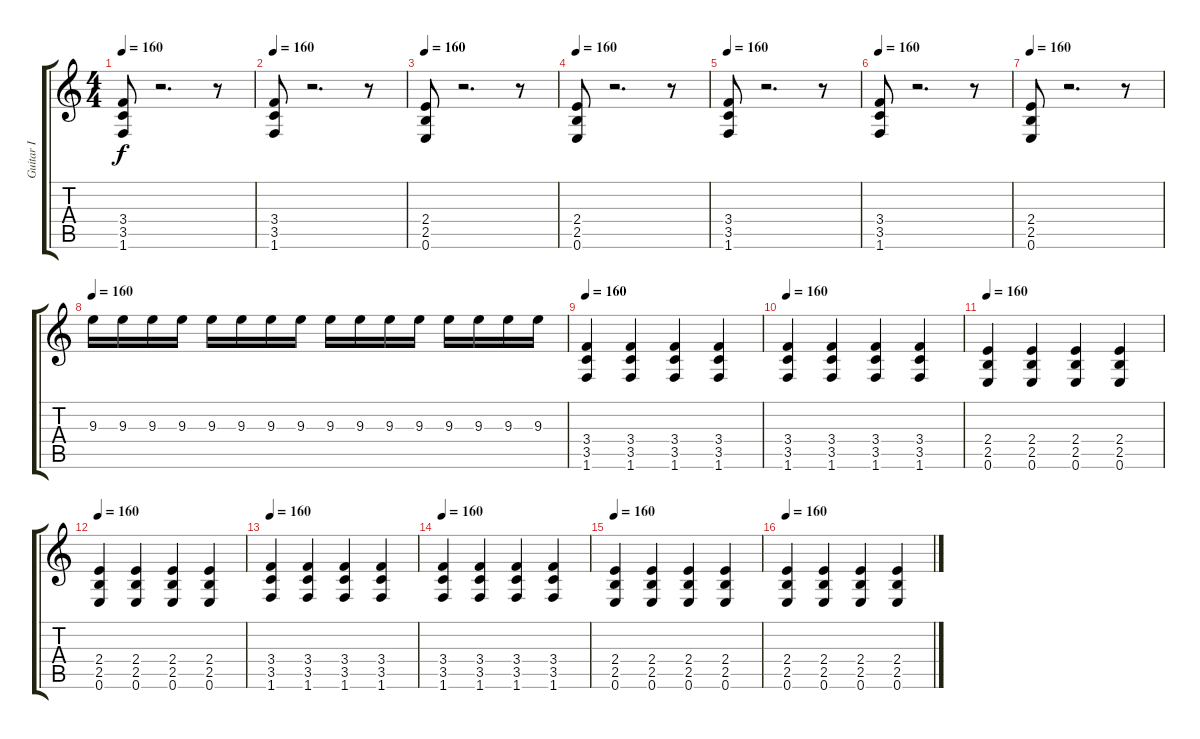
\track ("Guitar I" "Guitar I") {instrument distortionguitar}
\staff {score tabs}
\tuning (E4 B3 G3 D3 A2 E2) {hide}
\ts (4 4)
\tempo 160
\clef g2
\ks c
(3.4 3.5 1.6).8{dy f} r.2{d} r.8 |
\tempo 160
(3.4 3.5 1.6).8 r.2{d} r.8 |
\tempo 160
(2.4 2.5 0.6).8 r.2{d} r.8 |
\tempo 160
(2.4 2.5 0.6).8 r.2{d} r.8 |
\tempo 160
(3.4 3.5 1.6).8 r.2{d} r.8 |
\tempo 160
(3.4 3.5 1.6).8 r.2{d} r.8 |
\tempo 160
(2.4 2.5 0.6).8 r.2{d} r.8 |
\tempo 160
9.3.16 9.3.16 9.3.16 9.3.16 9.3.16 9.3.16 9.3.16 9.3.16 9.3.16 9.3.16 9.3.16 9.3.16 9.3.16 9.3.16 9.3.16 9.3.16 |
\tempo 160
(3.4 3.5 1.6).4 (3.4 3.5 1.6).4 (3.4 3.5 1.6).4 (3.4 3.5 1.6).4 |
\tempo 160
(3.4 3.5 1.6).4 (3.4 3.5 1.6).4 (3.4 3.5 1.6).4 (3.4 3.5 1.6).4 |
\tempo 160
(2.4 2.5 0.6).4 (2.4 2.5 0.6).4 (2.4 2.5 0.6).4 (2.4 2.5 0.6).4 |
\tempo 160
(2.4 2.5 0.6).4 (2.4 2.5 0.6).4 (2.4 2.5 0.6).4 (2.4 2.5 0.6).4 |
\tempo 160
(3.4 3.5 1.6).4 (3.4 3.5 1.6).4 (3.4 3.5 1.6).4 (3.4 3.5 1.6).4 |
\tempo 160
(3.4 3.5 1.6).4 (3.4 3.5 1.6).4 (3.4 3.5 1.6).4 (3.4 3.5 1.6).4 |
\tempo 160
(2.4 2.5 0.6).4 (2.4 2.5 0.6).4 (2.4 2.5 0.6).4 (2.4 2.5 0.6).4 |
\tempo 160
(2.4 2.5 0.6).4 (2.4 2.5 0.6).4 (2.4 2.5 0.6).4 (2.4 2.5 0.6).4
